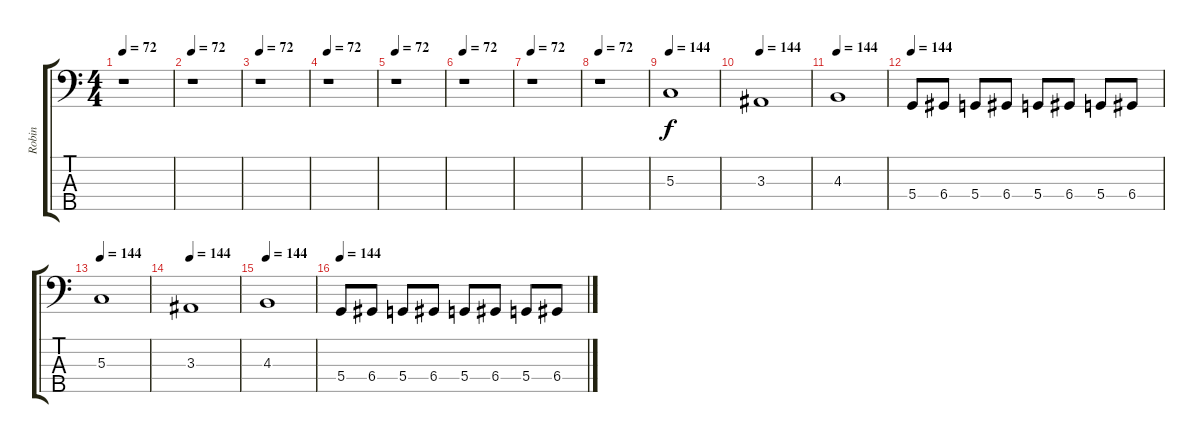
\track ("Robin" "Robin") {instrument electricbassfinger}
\staff {score tabs}
\tuning (F2 C2 G1 D1 A0) {hide}
\ts (4 4)
\tempo 72
\clef f4
\ks c
r.1{dy f} |
\tempo 72
r.1 |
\tempo 72
r.1 |
\tempo 72
r.1 |
\tempo 72
r.1 |
\tempo 72
r.1 |
\tempo 72
r.1 |
\tempo 72
r.1 |
\tempo 144
5.3.1 |
\tempo 144
3.3.1 |
\tempo 144
4.3.1 |
\tempo 144
5.4.8 6.4.8 5.4.8 6.4.8 5.4.8 6.4.8 5.4.8 6.4.8 |
\tempo 144
5.3.1 |
\tempo 144
3.3.1 |
\tempo 144
4.3.1 |
\tempo 144
5.4.8 6.4.8 5.4.8 6.4.8 5.4.8 6.4.8 5.4.8 6.4.8
